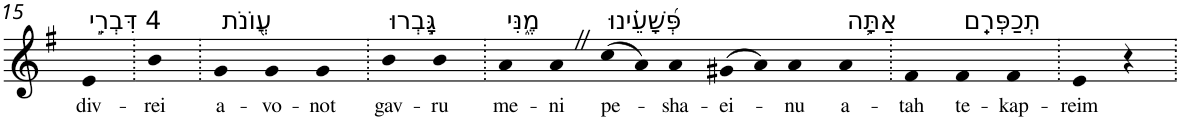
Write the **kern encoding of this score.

**kern	**text
*part1	*part1
*staff1	*staff1
*I"Piano	*
*I'Pno	*
!!LO:PB:g=z
*clefG2	*
*k[f#]	*
*G:	*
=15	=15
!LO:TX:a:t=4 דִּבְרֵ֣י	!
!	!LO:LY:b
4e	div-
=16.	=16.
!	!LO:LY:b
4b	-rei
=17.	=17.
!LO:TX:a:t=עֲ֭וֺנֹת	!
!	!LO:LY:b
4g	a-
!	!LO:LY:b
4g	-vo-
!	!LO:LY:b
4g	-not
=18.	=18.
!LO:TX:a:t=גָּ֣בְרוּ	!
!	!LO:LY:b
4b	gav-
!	!LO:LY:b
4b	-ru
=19.	=19.
!LO:TX:a:t=מֶ֑נִּי	!
!	!LO:LY:b
4a	me-
!	!LO:LY:b
4aZ	-ni
!LO:TX:a:t=פְּ֝שָׁעֵ֗ינוּ	!
!	!LO:LY:b
(>8cc	pe-
8a)	.
!	!LO:LY:b
4a	-sha-
!	!LO:LY:b
(>8g#X	-ei-
8a)	.
!	!LO:LY:b
4a	-nu
!LO:TX:a:t=אַתָּ֥ה	!
!	!LO:LY:b
4a	a-
=20.	=20.
!	!LO:LY:b
4f#	-tah
!LO:TX:a:t=תְכַפְּרֵֽם	!
!	!LO:LY:b
4f#	te-
!	!LO:LY:b
4f#	-kap-
=21.	=21.
!	!LO:LY:b
4e	-reim
4r	.
=.	=.
*-	*-
